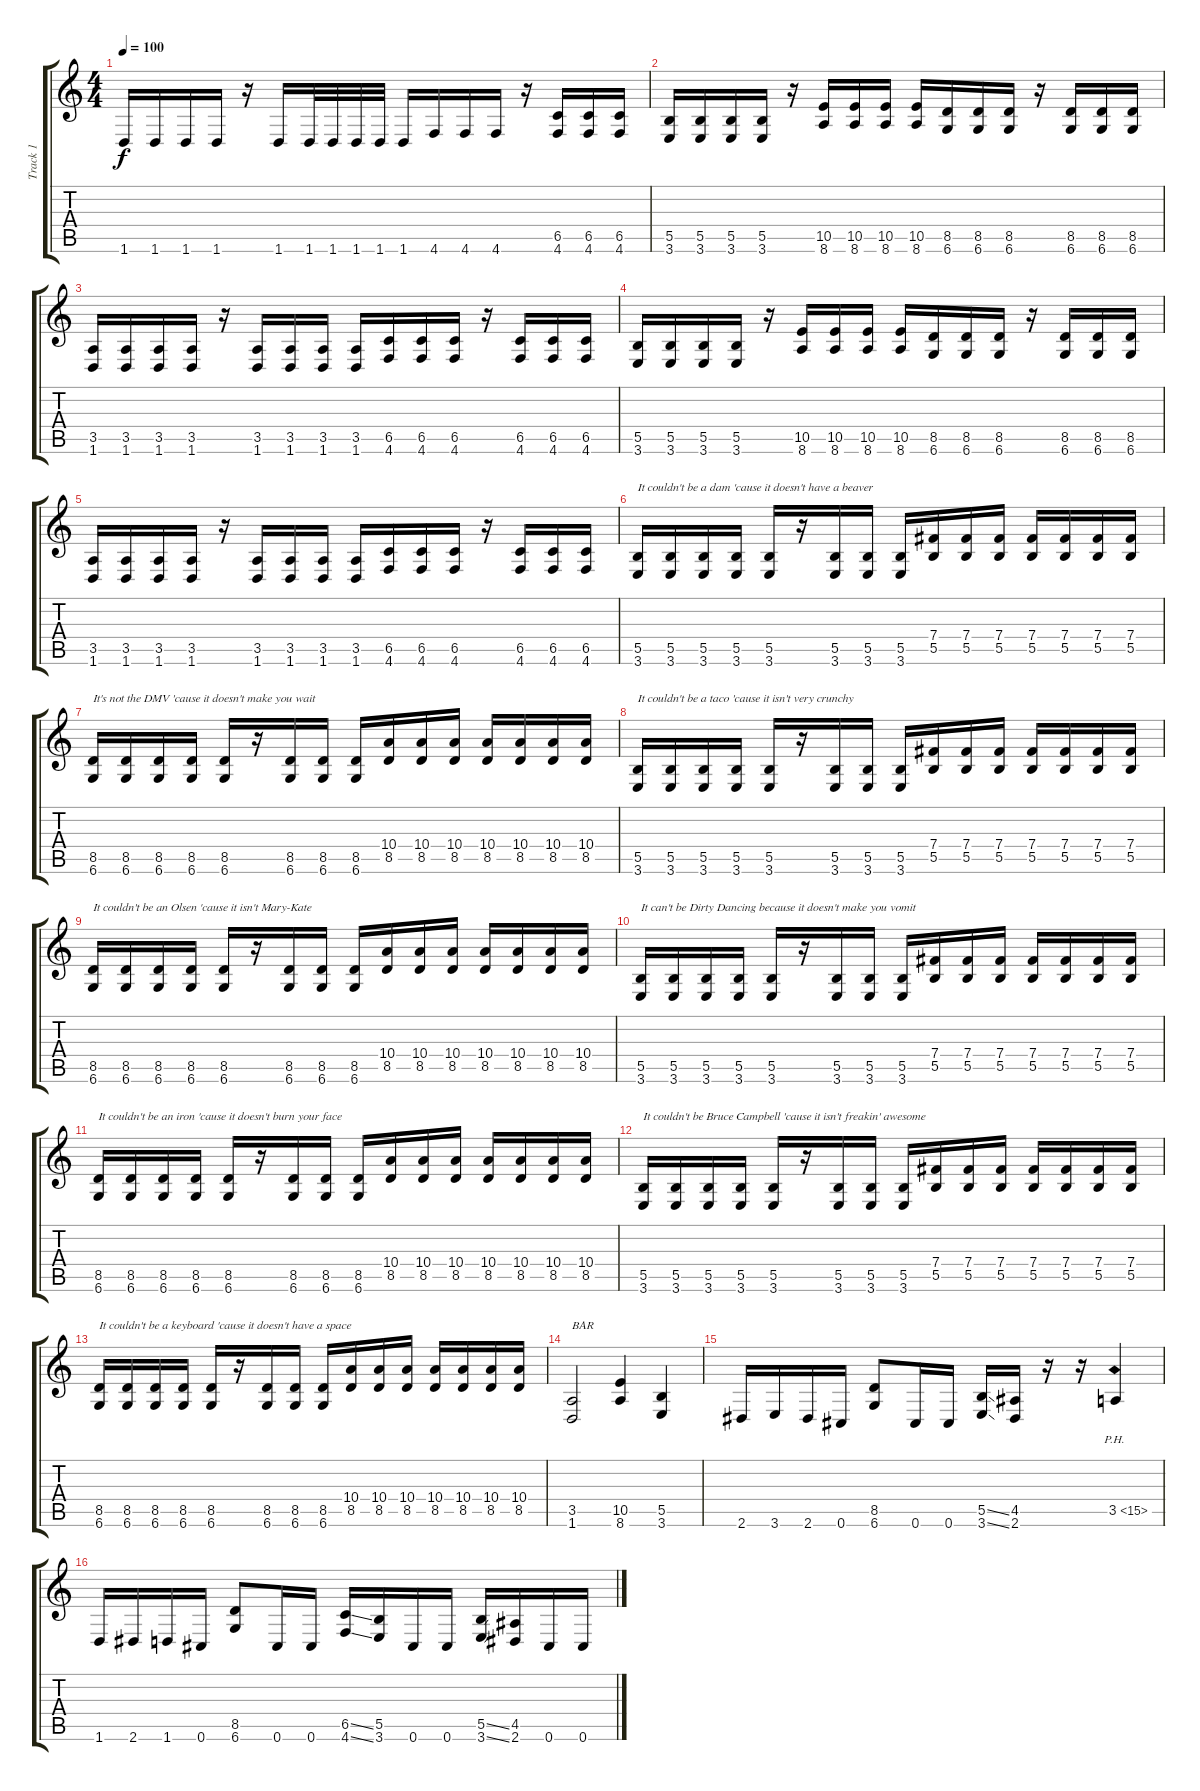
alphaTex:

\track ("Track 1" "Track 1") {instrument distortionguitar}
\staff {score tabs}
\tuning (Db4 Ab3 E3 B2 Gb2 Db2) {hide}
\ts (4 4)
\tempo 100
\clef g2
\ks c
1.6.16{dy f} 1.6.16 1.6.16 1.6.16 r.16 1.6.16 1.6.32 1.6.32 1.6.32 1.6.32 1.6.16 4.6.16 4.6.16 4.6.16 r.16 (6.5 4.6).16 (6.5 4.6).16 (6.5 4.6).16 |
(5.5 3.6).16 (5.5 3.6).16 (5.5 3.6).16 (5.5 3.6).16 r.16 (10.5 8.6).16 (10.5 8.6).16 (10.5 8.6).16 (10.5 8.6).16 (8.5 6.6).16 (8.5 6.6).16 (8.5 6.6).16 r.16 (8.5 6.6).16 (8.5 6.6).16 (8.5 6.6).16 |
(3.5 1.6).16 (3.5 1.6).16 (3.5 1.6).16 (3.5 1.6).16 r.16 (3.5 1.6).16 (3.5 1.6).16 (3.5 1.6).16 (3.5 1.6).16 (6.5 4.6).16 (6.5 4.6).16 (6.5 4.6).16 r.16 (6.5 4.6).16 (6.5 4.6).16 (6.5 4.6).16 |
(5.5 3.6).16 (5.5 3.6).16 (5.5 3.6).16 (5.5 3.6).16 r.16 (10.5 8.6).16 (10.5 8.6).16 (10.5 8.6).16 (10.5 8.6).16 (8.5 6.6).16 (8.5 6.6).16 (8.5 6.6).16 r.16 (8.5 6.6).16 (8.5 6.6).16 (8.5 6.6).16 |
(3.5 1.6).16 (3.5 1.6).16 (3.5 1.6).16 (3.5 1.6).16 r.16 (3.5 1.6).16 (3.5 1.6).16 (3.5 1.6).16 (3.5 1.6).16 (6.5 4.6).16 (6.5 4.6).16 (6.5 4.6).16 r.16 (6.5 4.6).16 (6.5 4.6).16 (6.5 4.6).16 |
(5.5 3.6).16{txt "It couldn't be a dam 'cause it doesn't have a beaver"} (5.5 3.6).16 (5.5 3.6).16 (5.5 3.6).16 (5.5 3.6).16 r.16 (5.5 3.6).16 (5.5 3.6).16 (5.5 3.6).16 (7.4 5.5).16 (7.4 5.5).16 (7.4 5.5).16 (7.4 5.5).16 (7.4 5.5).16 (7.4 5.5).16 (7.4 5.5).16 |
(8.5 6.6).16{txt "It's not the DMV 'cause it doesn't make you wait"} (8.5 6.6).16 (8.5 6.6).16 (8.5 6.6).16 (8.5 6.6).16 r.16 (8.5 6.6).16 (8.5 6.6).16 (8.5 6.6).16 (10.4 8.5).16 (10.4 8.5).16 (10.4 8.5).16 (10.4 8.5).16 (10.4 8.5).16 (10.4 8.5).16 (10.4 8.5).16 |
(5.5 3.6).16{txt "It couldn't be a taco 'cause it isn't very crunchy"} (5.5 3.6).16 (5.5 3.6).16 (5.5 3.6).16 (5.5 3.6).16 r.16 (5.5 3.6).16 (5.5 3.6).16 (5.5 3.6).16 (7.4 5.5).16 (7.4 5.5).16 (7.4 5.5).16 (7.4 5.5).16 (7.4 5.5).16 (7.4 5.5).16 (7.4 5.5).16 |
(8.5 6.6).16{txt "It couldn't be an Olsen 'cause it isn't Mary-Kate"} (8.5 6.6).16 (8.5 6.6).16 (8.5 6.6).16 (8.5 6.6).16 r.16 (8.5 6.6).16 (8.5 6.6).16 (8.5 6.6).16 (10.4 8.5).16 (10.4 8.5).16 (10.4 8.5).16 (10.4 8.5).16 (10.4 8.5).16 (10.4 8.5).16 (10.4 8.5).16 |
(5.5 3.6).16{txt "It can't be Dirty Dancing because it doesn't make you vomit"} (5.5 3.6).16 (5.5 3.6).16 (5.5 3.6).16 (5.5 3.6).16 r.16 (5.5 3.6).16 (5.5 3.6).16 (5.5 3.6).16 (7.4 5.5).16 (7.4 5.5).16 (7.4 5.5).16 (7.4 5.5).16 (7.4 5.5).16 (7.4 5.5).16 (7.4 5.5).16 |
(8.5 6.6).16{txt "It couldn't be an iron 'cause it doesn't burn your face"} (8.5 6.6).16 (8.5 6.6).16 (8.5 6.6).16 (8.5 6.6).16 r.16 (8.5 6.6).16 (8.5 6.6).16 (8.5 6.6).16 (10.4 8.5).16 (10.4 8.5).16 (10.4 8.5).16 (10.4 8.5).16 (10.4 8.5).16 (10.4 8.5).16 (10.4 8.5).16 |
(5.5 3.6).16{txt "It couldn't be Bruce Campbell 'cause it isn't freakin' awesome"} (5.5 3.6).16 (5.5 3.6).16 (5.5 3.6).16 (5.5 3.6).16 r.16 (5.5 3.6).16 (5.5 3.6).16 (5.5 3.6).16 (7.4 5.5).16 (7.4 5.5).16 (7.4 5.5).16 (7.4 5.5).16 (7.4 5.5).16 (7.4 5.5).16 (7.4 5.5).16 |
(8.5 6.6).16{txt "It couldn't be a keyboard 'cause it doesn't have a space"} (8.5 6.6).16 (8.5 6.6).16 (8.5 6.6).16 (8.5 6.6).16 r.16 (8.5 6.6).16 (8.5 6.6).16 (8.5 6.6).16 (10.4 8.5).16 (10.4 8.5).16 (10.4 8.5).16 (10.4 8.5).16 (10.4 8.5).16 (10.4 8.5).16 (10.4 8.5).16 |
(3.5 1.6).2{txt "BAR"} (10.5 8.6).4 (5.5 3.6).4 |
2.6.16 3.6.16 2.6.16 0.6.16 (8.5 6.6).8 0.6.16 0.6.16 (5.5{ss} 3.6{ss}).16 (4.5 2.6).16 r.16 r.16 3.5{ph 12}.4 |
1.6.16 2.6.16 1.6.16 0.6.16 (8.5 6.6).8 0.6.16 0.6.16 (6.5{ss} 4.6{ss}).16 (5.5 3.6).16 0.6.16 0.6.16 (5.5{ss} 3.6{ss}).16 (4.5 2.6).16 0.6.16 0.6.16
